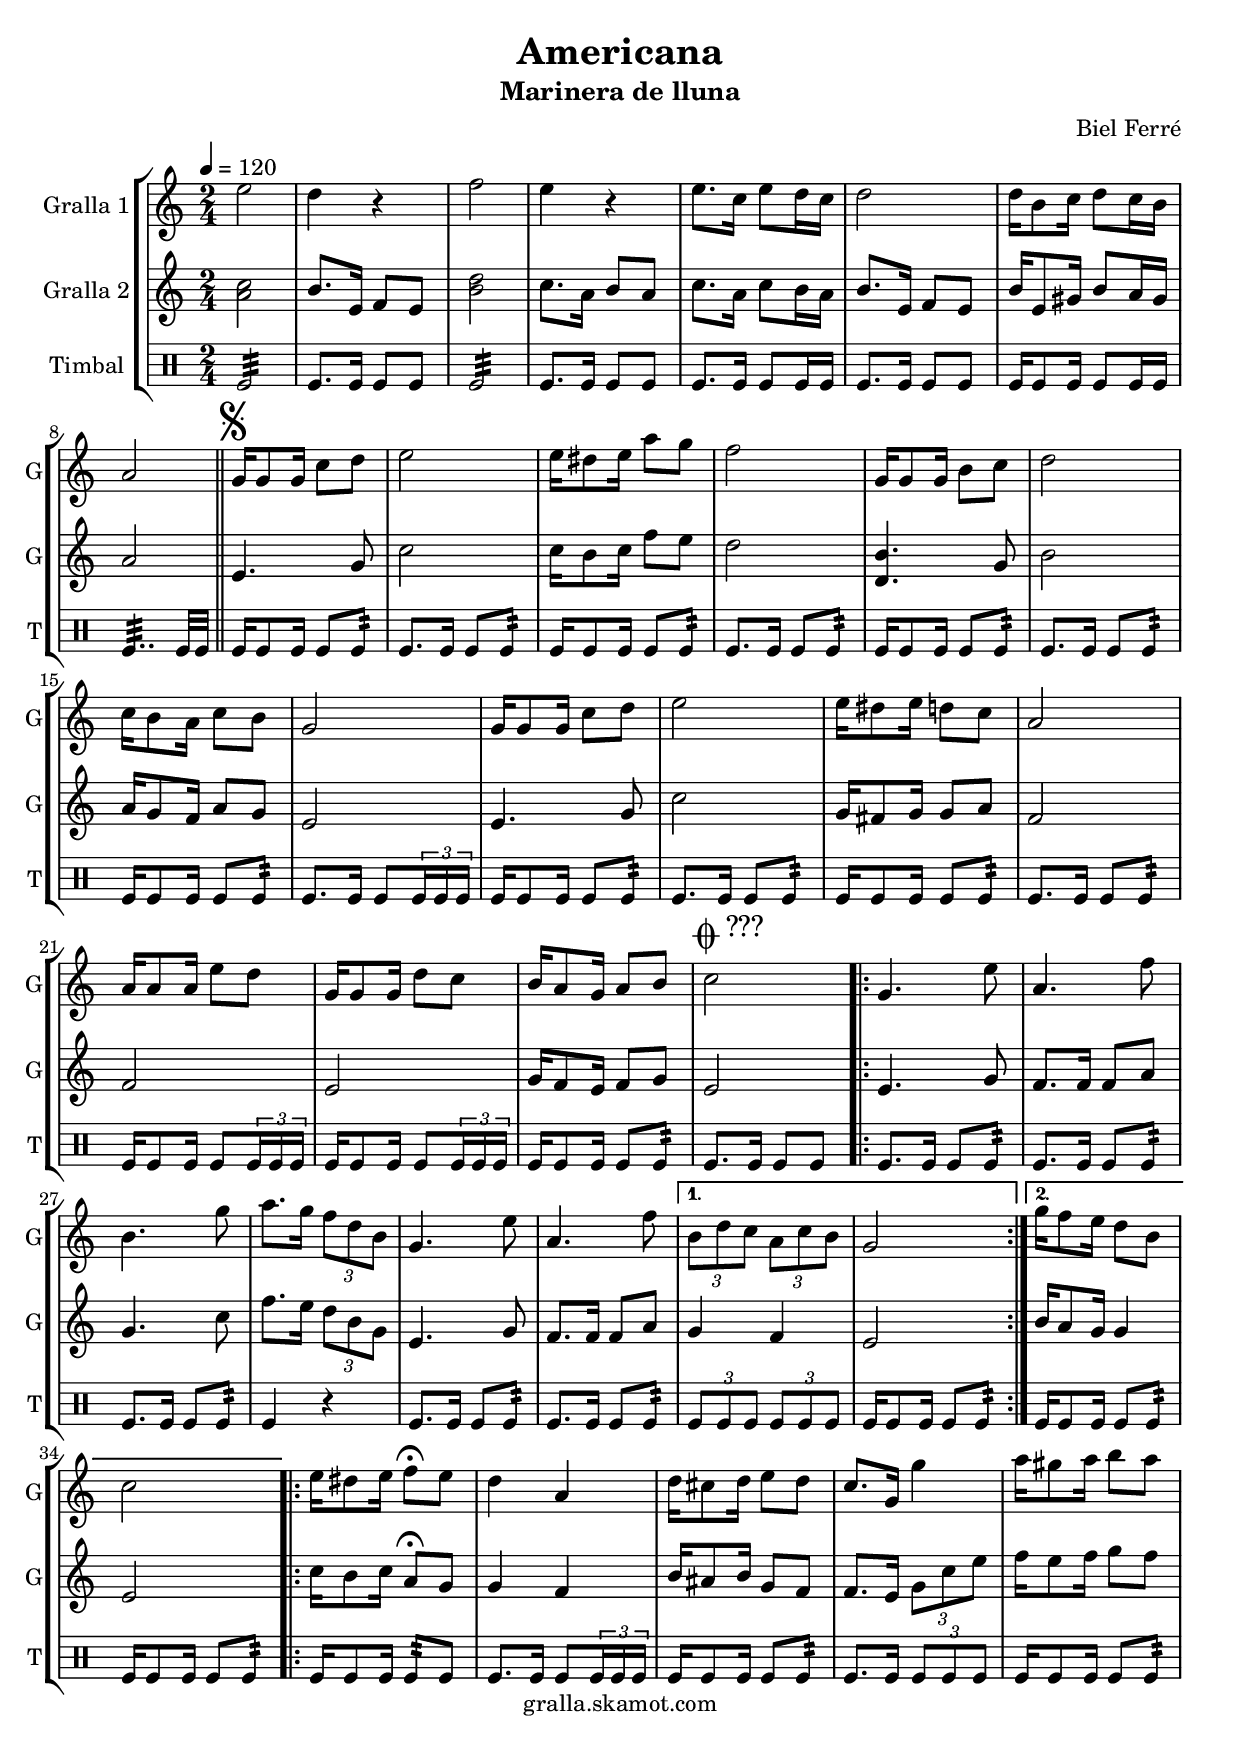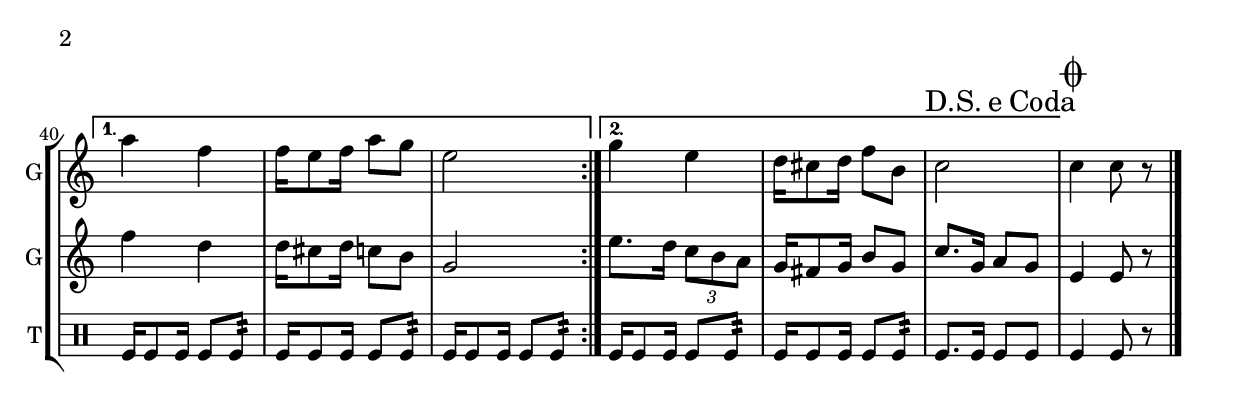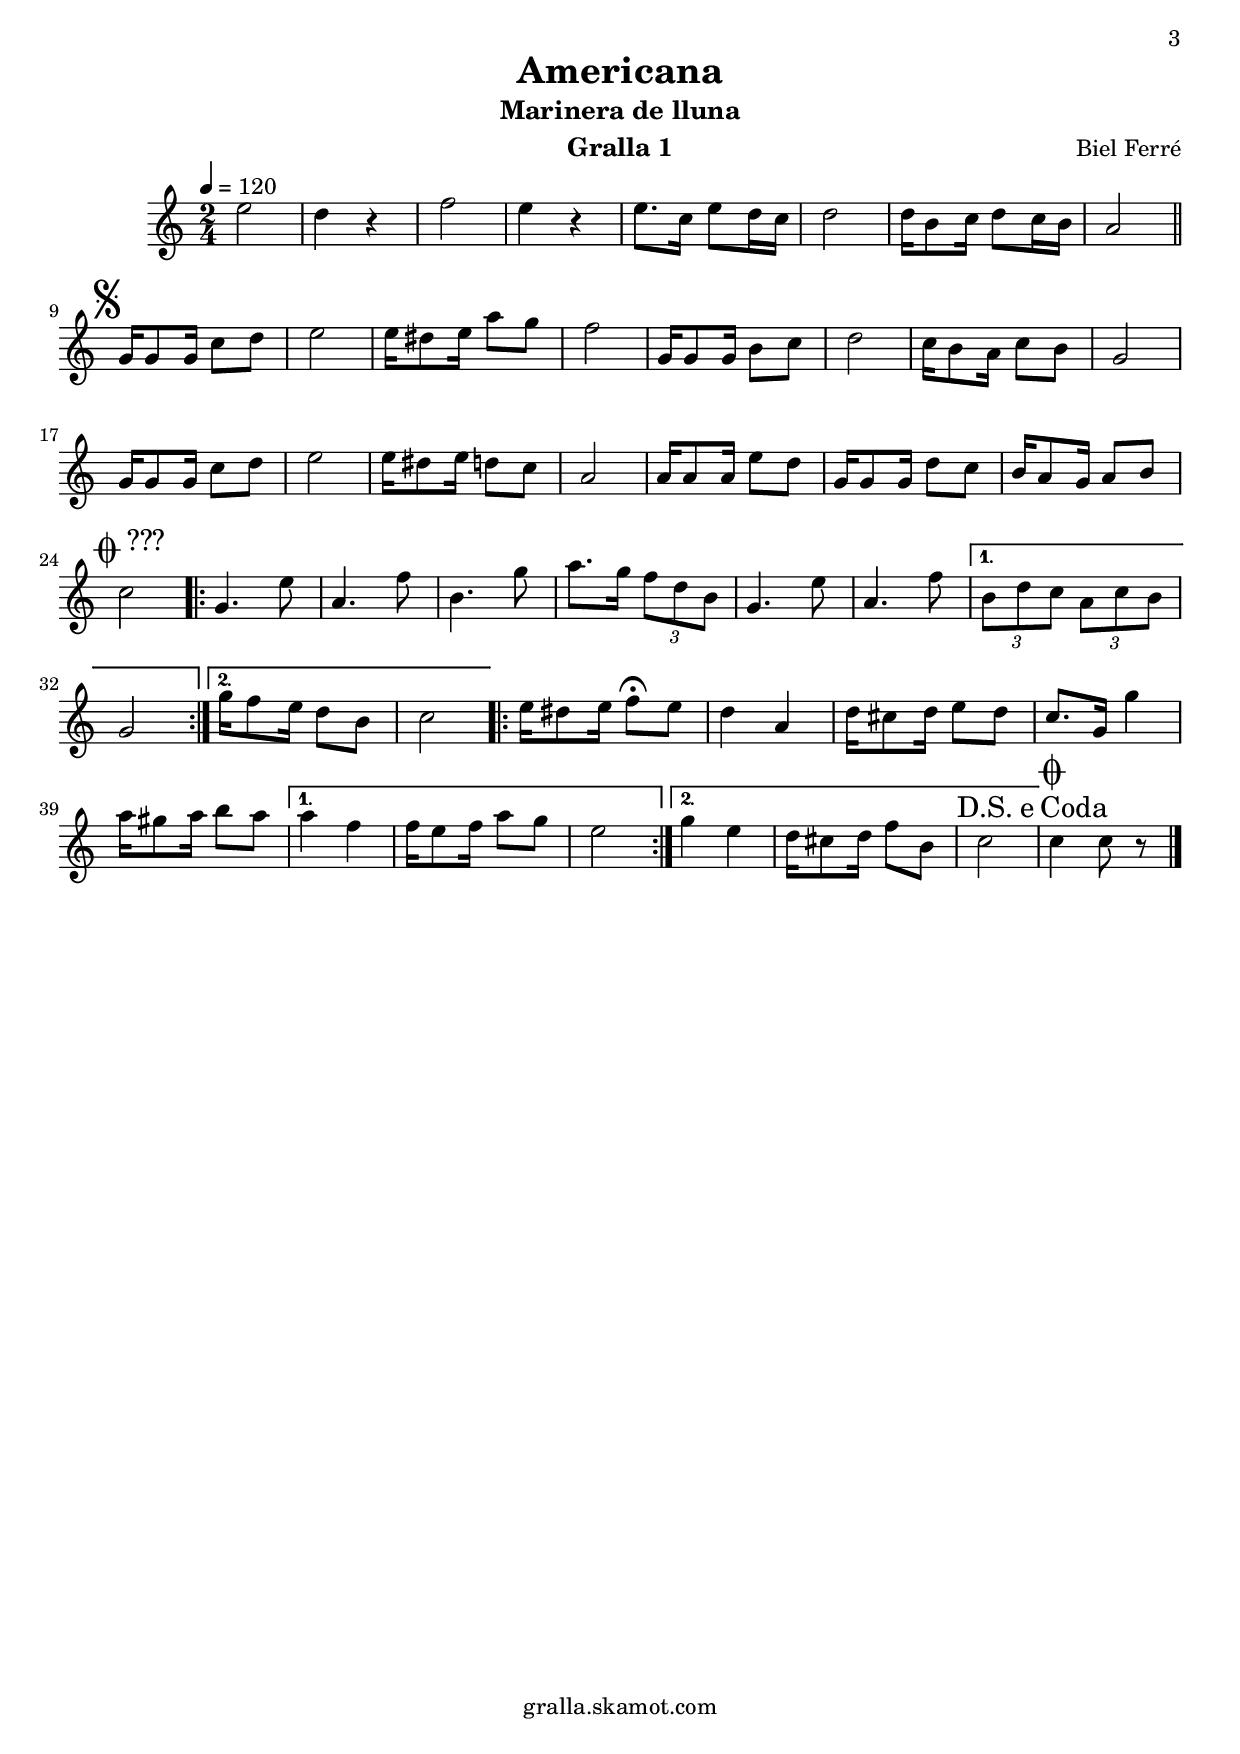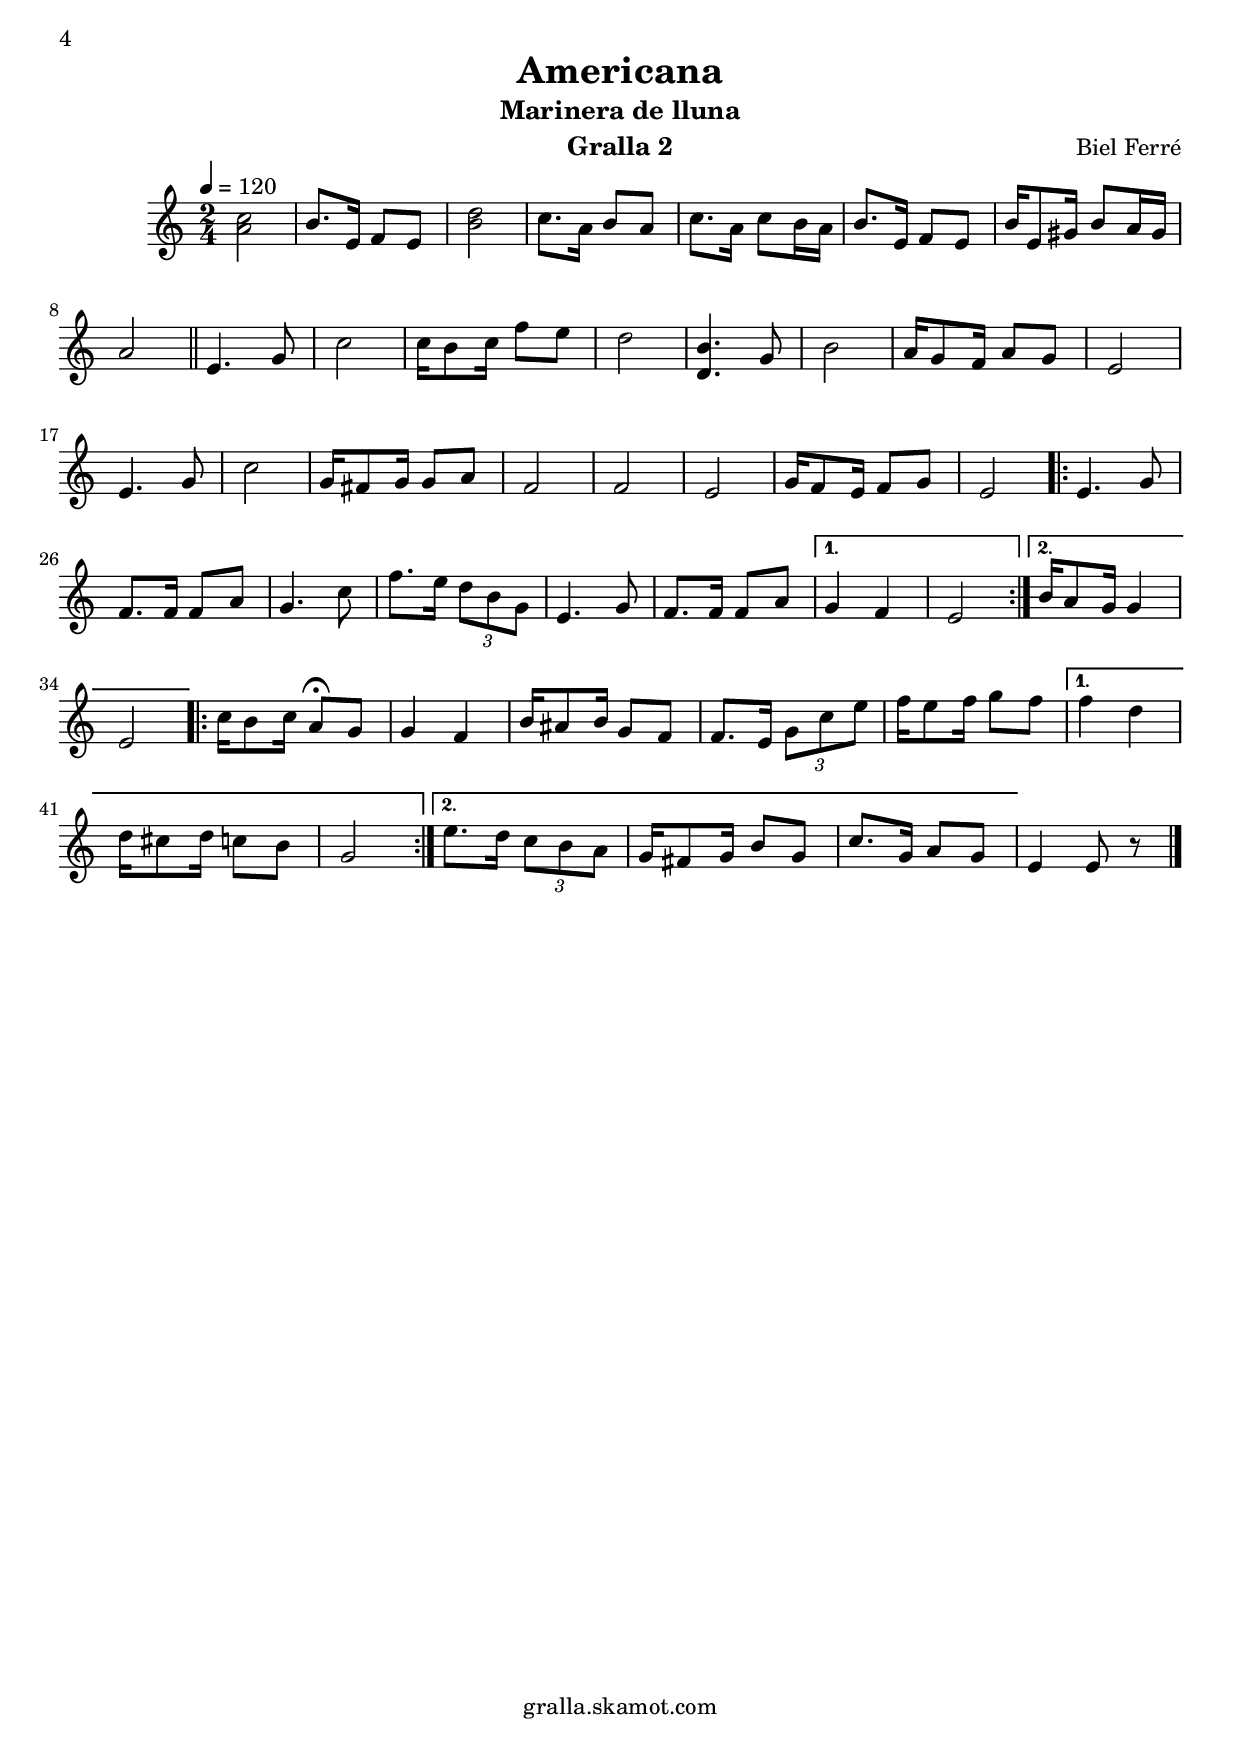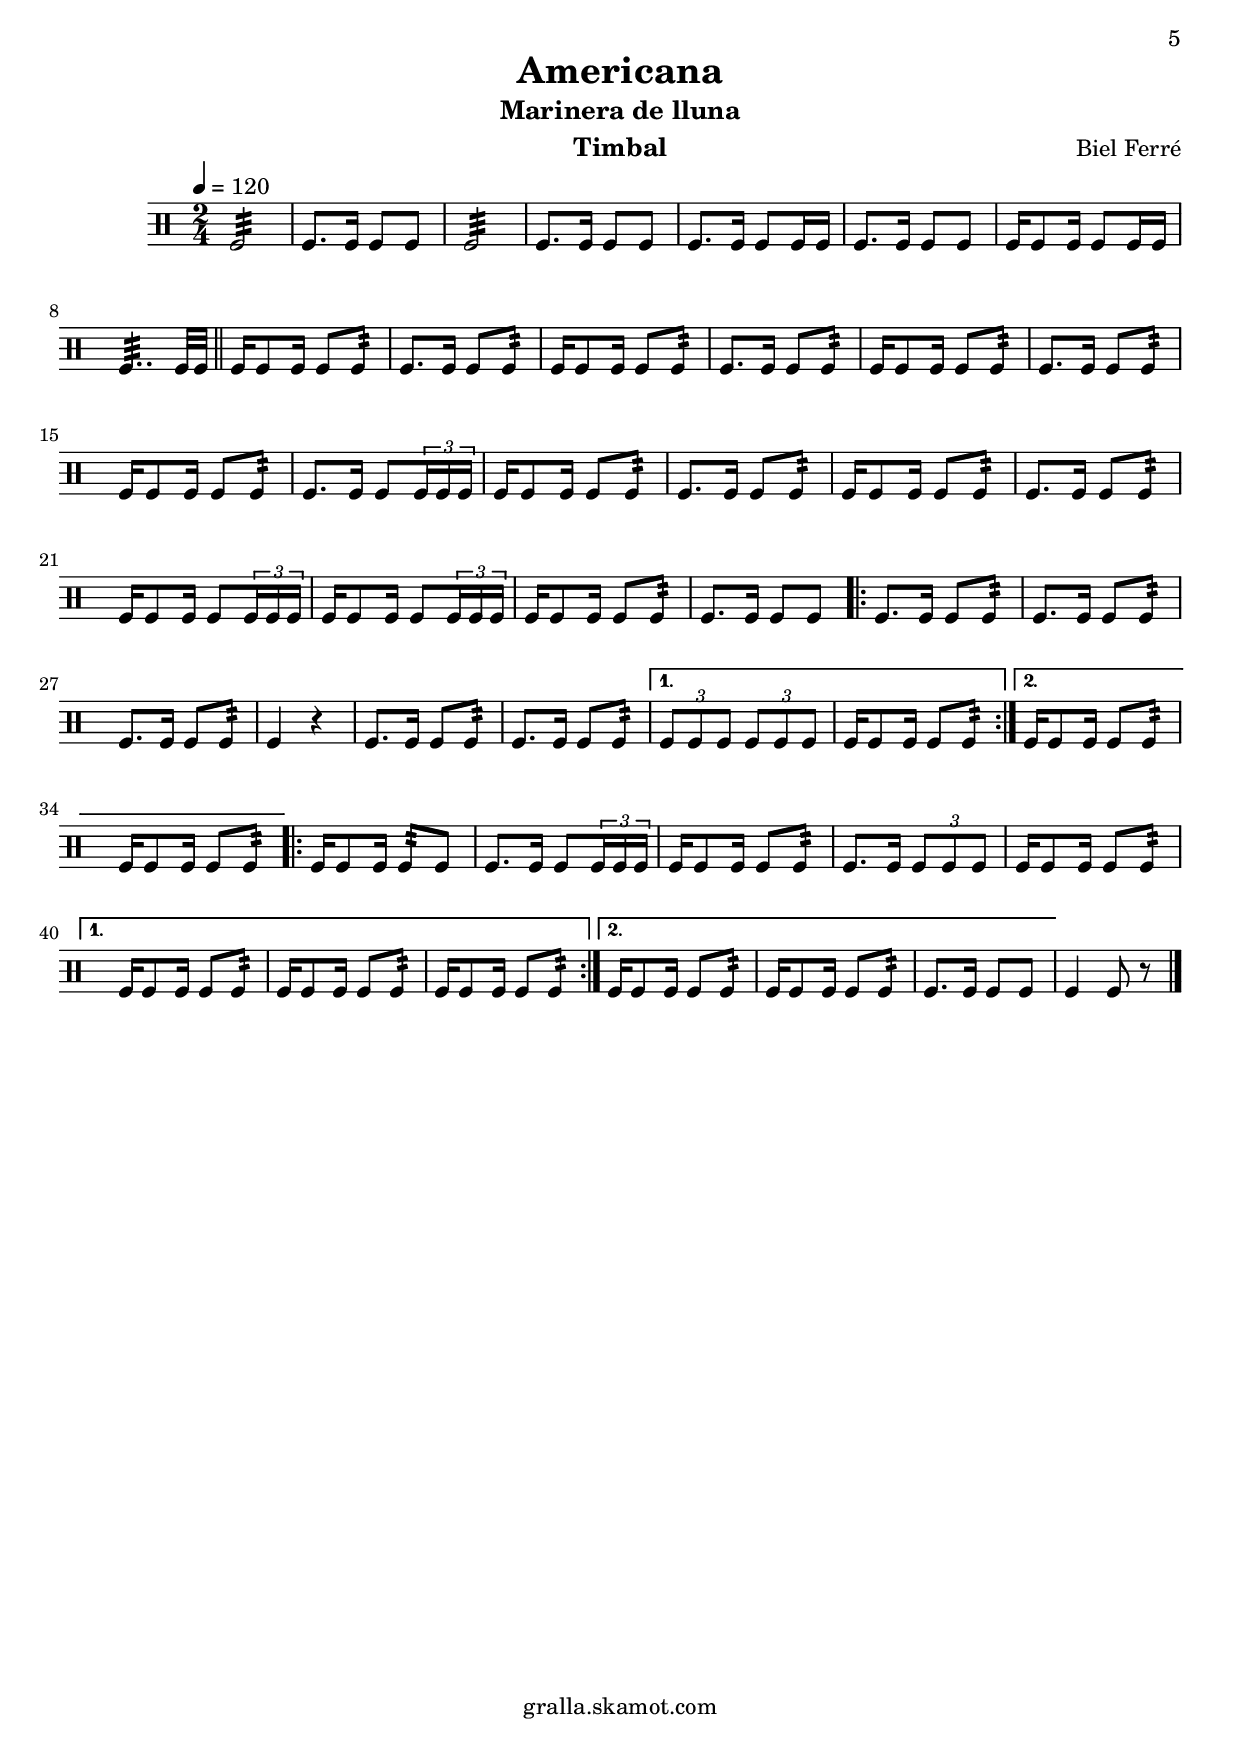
\version "2.16.2"

\header {
  dedication=""
  title="Americana"
  subtitle="Marinera de lluna"
  subsubtitle=""
  poet=""
  meter=""
  piece=""
  composer="Biel Ferré"
  arranger=""
  opus=""
  instrument=""
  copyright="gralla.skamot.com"
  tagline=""
}

liniaroAa =
\relative e''
{
  \tempo 4=120
  \clef treble
  \key c \major
  \time 2/4
  e2  |
  d4 r  |
  f2  |
  e4 r  |
  %05
  e8. c16 e8 d16 c  |
  d2  |
  d16 b8 c16 d8 c16 b  |
  a2  \bar "||"
  \mark \markup {\musicglyph #"scripts.segno"} g16 g8 g16 c8 d  |
  %10
  e2  |
  e16 dis8 e16 a8 g  |
  f2  |
  g,16 g8 g16 b8 c  |
  d2  |
  %15
  c16 b8 a16 c8 b  |
  g2  |
  g16 g8 g16 c8 d  |
  e2  |
  e16 dis8 e16 d8 c  |
  %20
  a2  |
  a16 a8 a16 e'8 d  |
  g,16 g8 g16 d'8 c  |
  b16 a8 g16 a8 b  |
  \mark \markup {\musicglyph #"scripts.coda" ???} c2  |
  %25
  \repeat volta 2 { g4. e'8  |
  a,4. f'8  |
  b,4. g'8  |
  a8. g16 \times 2/3 { f8 d b }  |
  g4. e'8  |
  %30
  a,4. f'8 }
  \alternative { { \times 2/3 { b,8 d c } \times 2/3 { a c b }  |
  g2 }
  { g'16 f8 e16 d8 b  |
  c2 } }
  %35
  \repeat volta 2 { e16 dis8 e16 f8\fermata e  |
  d4 a  |
  d16 cis8 d16 e8 d  |
  c8. g16 g'4  |
  a16 gis8 a16 b8 a }
  %40
  \alternative { { a4 f  |
  f16 e8 f16 a8 g  |
  e2 }
  { g4 e  |
  d16 cis8 d16 f8 b,  |
  %45
  \mark \markup {D.S. e Coda} c2 } }
  \mark \markup {\musicglyph #"scripts.coda"} c4 c8 r  \bar "|."
}

liniaroAb =
\relative a'
{
  \tempo 4=120
  \clef treble
  \key c \major
  \time 2/4
  <a c>2  |
  b8. e,16 f8 e  |
  <b' d>2  |
  c8. a16 b8 a  |
  %05
  c8. a16 c8 b16 a  |
  b8. e,16 f8 e  |
  b'16 e,8 gis16 b8 a16 gis  |
  a2  \bar "||"
  e4. g8  |
  %10
  c2  |
  c16 b8 c16 f8 e  |
  d2  |
  <d, b'>4. g8  |
  b2  |
  %15
  a16 g8 f16 a8 g  |
  e2  |
  e4. g8  |
  c2  |
  g16 fis8 g16 g8 a  |
  %20
  f2  |
  f2  |
  e2  |
  g16 f8 e16 f8 g  |
  e2  |
  %25
  \repeat volta 2 { e4. g8  |
  f8. f16 f8 a  |
  g4. c8  |
  f8. e16 \times 2/3 { d8 b g }  |
  e4. g8  |
  %30
  f8. f16 f8 a }
  \alternative { { g4 f  |
  e2 }
  { b'16 a8 g16 g4  |
  e2 } }
  %35
  \repeat volta 2 { c'16 b8 c16 a8\fermata g  |
  g4 f  |
  b16 ais8 b16 g8 f  |
  f8. e16 \times 2/3 { g8 c e }  |
  f16 e8 f16 g8 f }
  %40
  \alternative { { f4 d  |
  d16 cis8 d16 c8 b  |
  g2 }
  { e'8. d16 \times 2/3 { c8 b a }  |
  g16 fis8 g16 b8 g  |
  %45
  c8. g16 a8 g } }
  e4 e8 r  \bar "|."
}

liniaroAc =
\drummode
{
  \tempo 4=120
  \time 2/4
  tomfl2:32  |
  tomfl8. tomfl16 tomfl8 tomfl  |
  tomfl2:32  |
  tomfl8. tomfl16 tomfl8 tomfl  |
  %05
  tomfl8. tomfl16 tomfl8 tomfl16 tomfl  |
  tomfl8. tomfl16 tomfl8 tomfl  |
  tomfl16 tomfl8 tomfl16 tomfl8 tomfl16 tomfl  |
  tomfl4..:32 tomfl32 tomfl  \bar "||"
  tomfl16 tomfl8 tomfl16 tomfl8 tomfl:32  |
  %10
  tomfl8. tomfl16 tomfl8 tomfl:32  |
  tomfl16 tomfl8 tomfl16 tomfl8 tomfl:32  |
  tomfl8. tomfl16 tomfl8 tomfl:32  |
  tomfl16 tomfl8 tomfl16 tomfl8 tomfl:32  |
  tomfl8. tomfl16 tomfl8 tomfl:32  |
  %15
  tomfl16 tomfl8 tomfl16 tomfl8 tomfl:32  |
  tomfl8. tomfl16 tomfl8 \times 2/3 { tomfl16 tomfl tomfl }  |
  tomfl16 tomfl8 tomfl16 tomfl8 tomfl:32  |
  tomfl8. tomfl16 tomfl8 tomfl:32  |
  tomfl16 tomfl8 tomfl16 tomfl8 tomfl:32  |
  %20
  tomfl8. tomfl16 tomfl8 tomfl:32  |
  tomfl16 tomfl8 tomfl16 tomfl8 \times 2/3 { tomfl16 tomfl tomfl }  |
  tomfl16 tomfl8 tomfl16 tomfl8 \times 2/3 { tomfl16 tomfl tomfl }  |
  tomfl16 tomfl8 tomfl16 tomfl8 tomfl:32  |
  tomfl8. tomfl16 tomfl8 tomfl  |
  %25
  \repeat volta 2 { tomfl8. tomfl16 tomfl8 tomfl:32  |
  tomfl8. tomfl16 tomfl8 tomfl:32  |
  tomfl8. tomfl16 tomfl8 tomfl:32  |
  tomfl4 r  |
  tomfl8. tomfl16 tomfl8 tomfl:32  |
  %30
  tomfl8. tomfl16 tomfl8 tomfl:32 }
  \alternative { { \times 2/3 { tomfl8 tomfl tomfl } \times 2/3 { tomfl tomfl tomfl }  |
  tomfl16 tomfl8 tomfl16 tomfl8 tomfl:32 }
  { tomfl16 tomfl8 tomfl16 tomfl8 tomfl:32  |
  tomfl16 tomfl8 tomfl16 tomfl8 tomfl:32 } }
  %35
  \repeat volta 2 { tomfl16 tomfl8 tomfl16 tomfl8:32 tomfl  |
  tomfl8. tomfl16 tomfl8 \times 2/3 { tomfl16 tomfl tomfl }  |
  tomfl16 tomfl8 tomfl16 tomfl8 tomfl:32  |
  tomfl8. tomfl16 \times 2/3 { tomfl8 tomfl tomfl }  |
  tomfl16 tomfl8 tomfl16 tomfl8 tomfl:32 }
  %40
  \alternative { { tomfl16 tomfl8 tomfl16 tomfl8 tomfl:32  |
  tomfl16 tomfl8 tomfl16 tomfl8 tomfl:32  |
  tomfl16 tomfl8 tomfl16 tomfl8 tomfl:32 }
  { tomfl16 tomfl8 tomfl16 tomfl8 tomfl:32  |
  tomfl16 tomfl8 tomfl16 tomfl8 tomfl:32  |
  %45
  tomfl8. tomfl16 tomfl8 tomfl } }
  tomfl4 tomfl8 r  \bar "|."
}

\bookpart {
  \score {
    \new StaffGroup {
      \override Score.RehearsalMark.self-alignment-X = #LEFT
      <<
        \new Staff \with {instrumentName = #"Gralla 1" shortInstrumentName = #"G"} \liniaroAa
        \new Staff \with {instrumentName = #"Gralla 2" shortInstrumentName = #"G"} \liniaroAb
        \new DrumStaff \with {instrumentName = #"Timbal" shortInstrumentName = #"T"} \liniaroAc
      >>
    }
    \layout {}
  }
  \score { \unfoldRepeats
    \new StaffGroup {
      \override Score.RehearsalMark.self-alignment-X = #LEFT
      <<
        \new Staff \with {instrumentName = #"Gralla 1" shortInstrumentName = #"G"} \liniaroAa
        \new Staff \with {instrumentName = #"Gralla 2" shortInstrumentName = #"G"} \liniaroAb
        \new DrumStaff \with {instrumentName = #"Timbal" shortInstrumentName = #"T"} \liniaroAc
      >>
    }
    \midi {
      \set Staff.midiInstrument = "oboe"
      \set DrumStaff.midiInstrument = "drums"
    }
  }
}

\bookpart {
  \header {instrument="Gralla 1"}
  \score {
    \new StaffGroup {
      \override Score.RehearsalMark.self-alignment-X = #LEFT
      <<
        \new Staff \liniaroAa
      >>
    }
    \layout {}
  }
  \score { \unfoldRepeats
    \new StaffGroup {
      \override Score.RehearsalMark.self-alignment-X = #LEFT
      <<
        \new Staff \liniaroAa
      >>
    }
    \midi {
      \set Staff.midiInstrument = "oboe"
      \set DrumStaff.midiInstrument = "drums"
    }
  }
}

\bookpart {
  \header {instrument="Gralla 2"}
  \score {
    \new StaffGroup {
      \override Score.RehearsalMark.self-alignment-X = #LEFT
      <<
        \new Staff \liniaroAb
      >>
    }
    \layout {}
  }
  \score { \unfoldRepeats
    \new StaffGroup {
      \override Score.RehearsalMark.self-alignment-X = #LEFT
      <<
        \new Staff \liniaroAb
      >>
    }
    \midi {
      \set Staff.midiInstrument = "oboe"
      \set DrumStaff.midiInstrument = "drums"
    }
  }
}

\bookpart {
  \header {instrument="Timbal"}
  \score {
    \new StaffGroup {
      \override Score.RehearsalMark.self-alignment-X = #LEFT
      <<
        \new DrumStaff \liniaroAc
      >>
    }
    \layout {}
  }
  \score { \unfoldRepeats
    \new StaffGroup {
      \override Score.RehearsalMark.self-alignment-X = #LEFT
      <<
        \new DrumStaff \liniaroAc
      >>
    }
    \midi {
      \set Staff.midiInstrument = "oboe"
      \set DrumStaff.midiInstrument = "drums"
    }
  }
}

